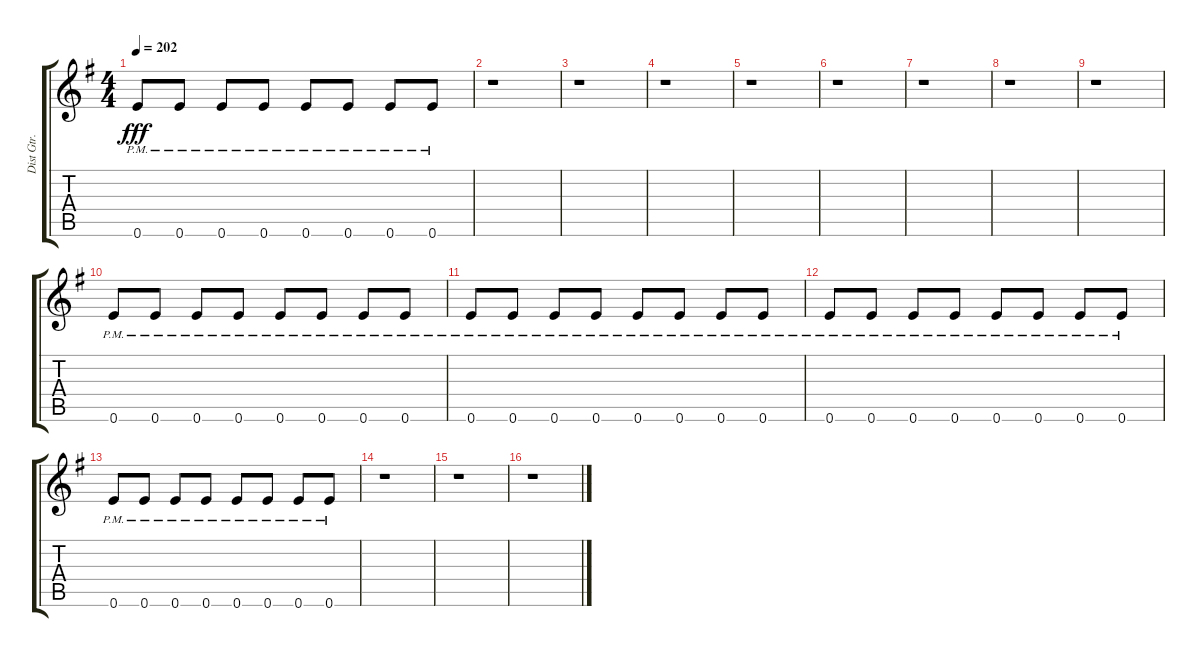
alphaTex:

\track ("Dist Gtr." "Dist Gtr.") {instrument distortionguitar}
\staff {score tabs}
\tuning (E4 B3 G3 D4 A3 E3) {hide}
\ts (4 4)
\tempo 202
\clef g2
\ks g
0.6{pm}.8{dy fff} 0.6{pm}.8 0.6{pm}.8 0.6{pm}.8 0.6{pm}.8 0.6{pm}.8 0.6{pm}.8 0.6{pm}.8 |
r.1 |
r.1 |
r.1 |
r.1 |
r.1 |
r.1 |
r.1 |
r.1 |
0.6{pm}.8 0.6{pm}.8 0.6{pm}.8 0.6{pm}.8 0.6{pm}.8 0.6{pm}.8 0.6{pm}.8 0.6{pm}.8 |
0.6{pm}.8 0.6{pm}.8 0.6{pm}.8 0.6{pm}.8 0.6{pm}.8 0.6{pm}.8 0.6{pm}.8 0.6{pm}.8 |
0.6{pm}.8 0.6{pm}.8 0.6{pm}.8 0.6{pm}.8 0.6{pm}.8 0.6{pm}.8 0.6{pm}.8 0.6{pm}.8 |
0.6{pm}.8 0.6{pm}.8 0.6{pm}.8 0.6{pm}.8 0.6{pm}.8 0.6{pm}.8 0.6{pm}.8 0.6{pm}.8 |
r.1 |
r.1 |
r.1
